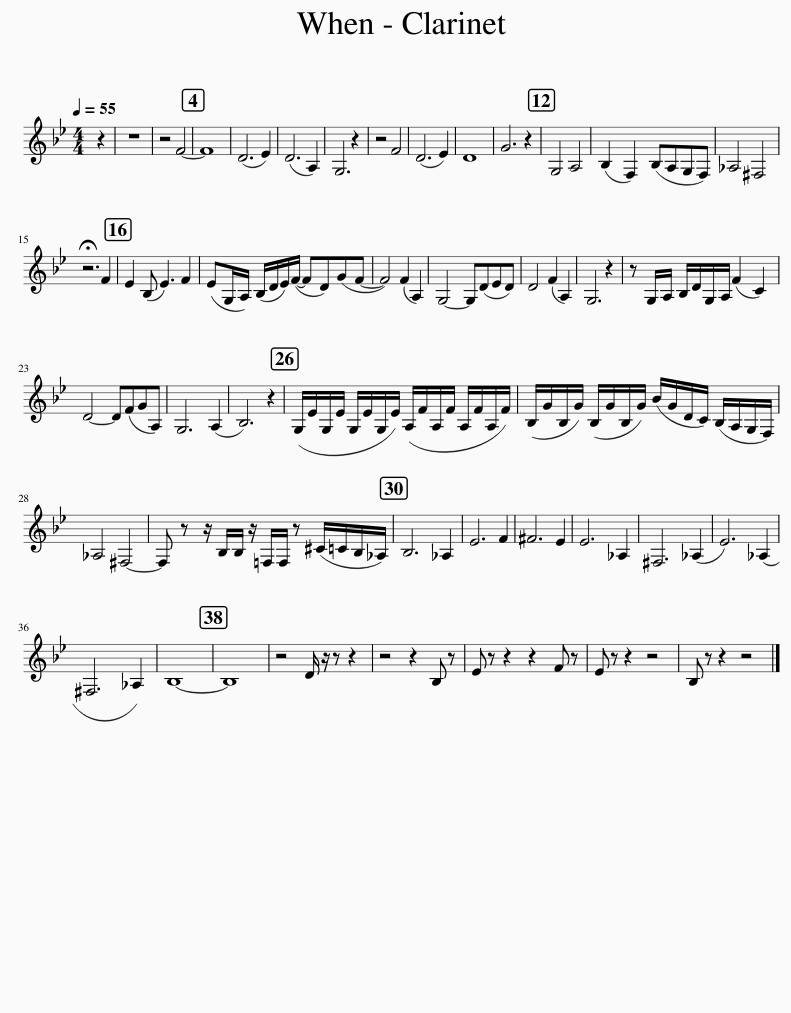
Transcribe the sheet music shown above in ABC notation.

X:1
L:1/8
Q:1/4=55
M:4/4
I:linebreak $
K:none
V:1 treble transpose=-2
V:1
[K:Bb] z2 | z8 | z4 F4- | F8 | (D6 E2) | %5
 (D6 A,2) | G,6 z2 | z4 F4 | (D6 E2) | D8 | %10
 G6 z2 | G,4 A,4 | (B,2 F,2) (B,A,G,F,) | _A,4 ^F,4 |$ !fermata!z6 F2 | %15
 E2 (B, E3) F2 | (EG,/A,/) (B,/D/E/)(F/- FD)(GF- | F4) (F2 A,2) | G,4- G,(DED) | D4 (F2 A,2) | %20
 G,6 z2 | z G,/A,/ B,/D/G,/A,/ (F2 C2) |$ D4- D(FGA,) | G,6 (A,2 | B,6) z2 | %25
 (G,/E/G,/E/ G,/E/G,/E/) (A,/F/A,/F/ A,/F/A,/F/) | (B,/G/B,/G/) (B,/G/B,/G/) (B/G/D/C/) (B,/A,/G,/F,/) |$ _A,4 ^F,4- | F, z z/ B,/B,/ z/ =F,/F,/ z (^C/=C/B,/_A,/) | B,6 _A,2 | %30
 E6 F2 | ^F6 E2 | E6 _A,2 | ^F,6 (_A,2 | E6) (_A,2 |$ %35
 ^F,6 _A,2) | B,8- | B,8 | z4 D/ z/ z z2 | z4 z2 B, z | %40
 E z z2 z2 F z | E z z2 z4 | B, z z2 z4 |] %43
